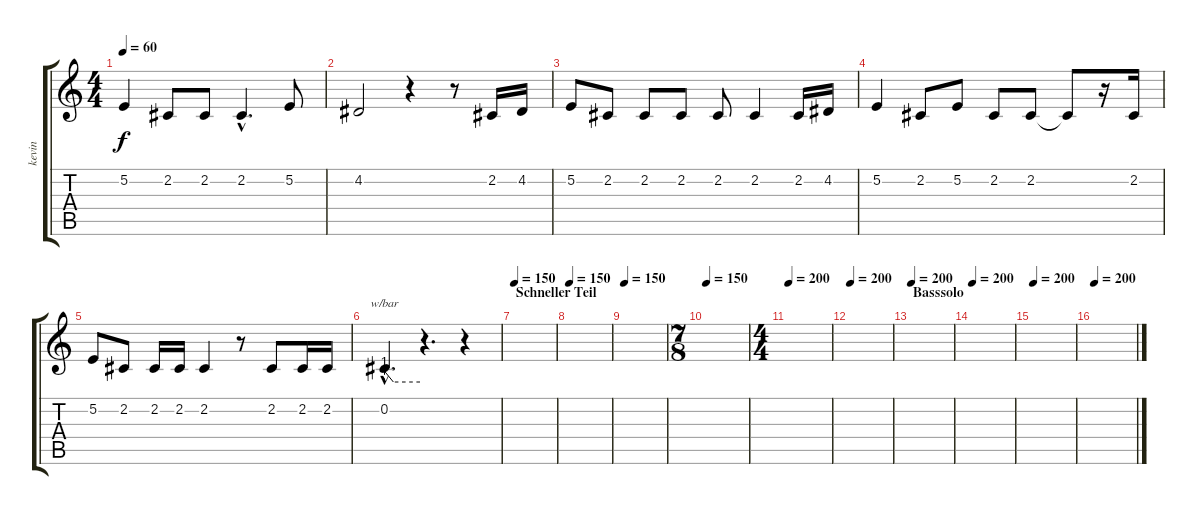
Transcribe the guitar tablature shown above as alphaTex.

\track ("kevin" "kevin") {instrument oboe}
\staff {score tabs}
\tuning (E4 B3 G3 D3 A2 E2) {hide}
\ts (4 4)
\tempo 60
\clef g2
\ks c
5.2.4{dy f} 2.2.8 2.2.8 2.2{hac}.4{d} 5.2.8 |
4.2.2 r.4 r.8 2.2.16 4.2.16 |
5.2.8 2.2.8 2.2.8 2.2.8 2.2.8 2.2.4 2.2.16 4.2.16 |
5.2.4 2.2.8 5.2.8 2.2.8 2.2.8 2.2{t}.8 r.16 2.2.16 |
5.2.8 2.2.8 2.2.16 2.2.16 2.2.4 r.8 2.2.8 2.2.16 2.2.16 |
0.2{hac}.4{d tbe (custom default 0 4 15 0 60 0)} r.4{d} r.4 |
\section ("" "Schneller Teil")
\tempo 150
|
\tempo 150
|
\tempo 150
|
\ts (7 8)
\tempo 150
|
\ts (4 4)
\tempo 200
|
\tempo 200
|
\section ("" "Basssolo")
\tempo 200
|
\tempo 200
|
\tempo 200
|
\tempo 200
